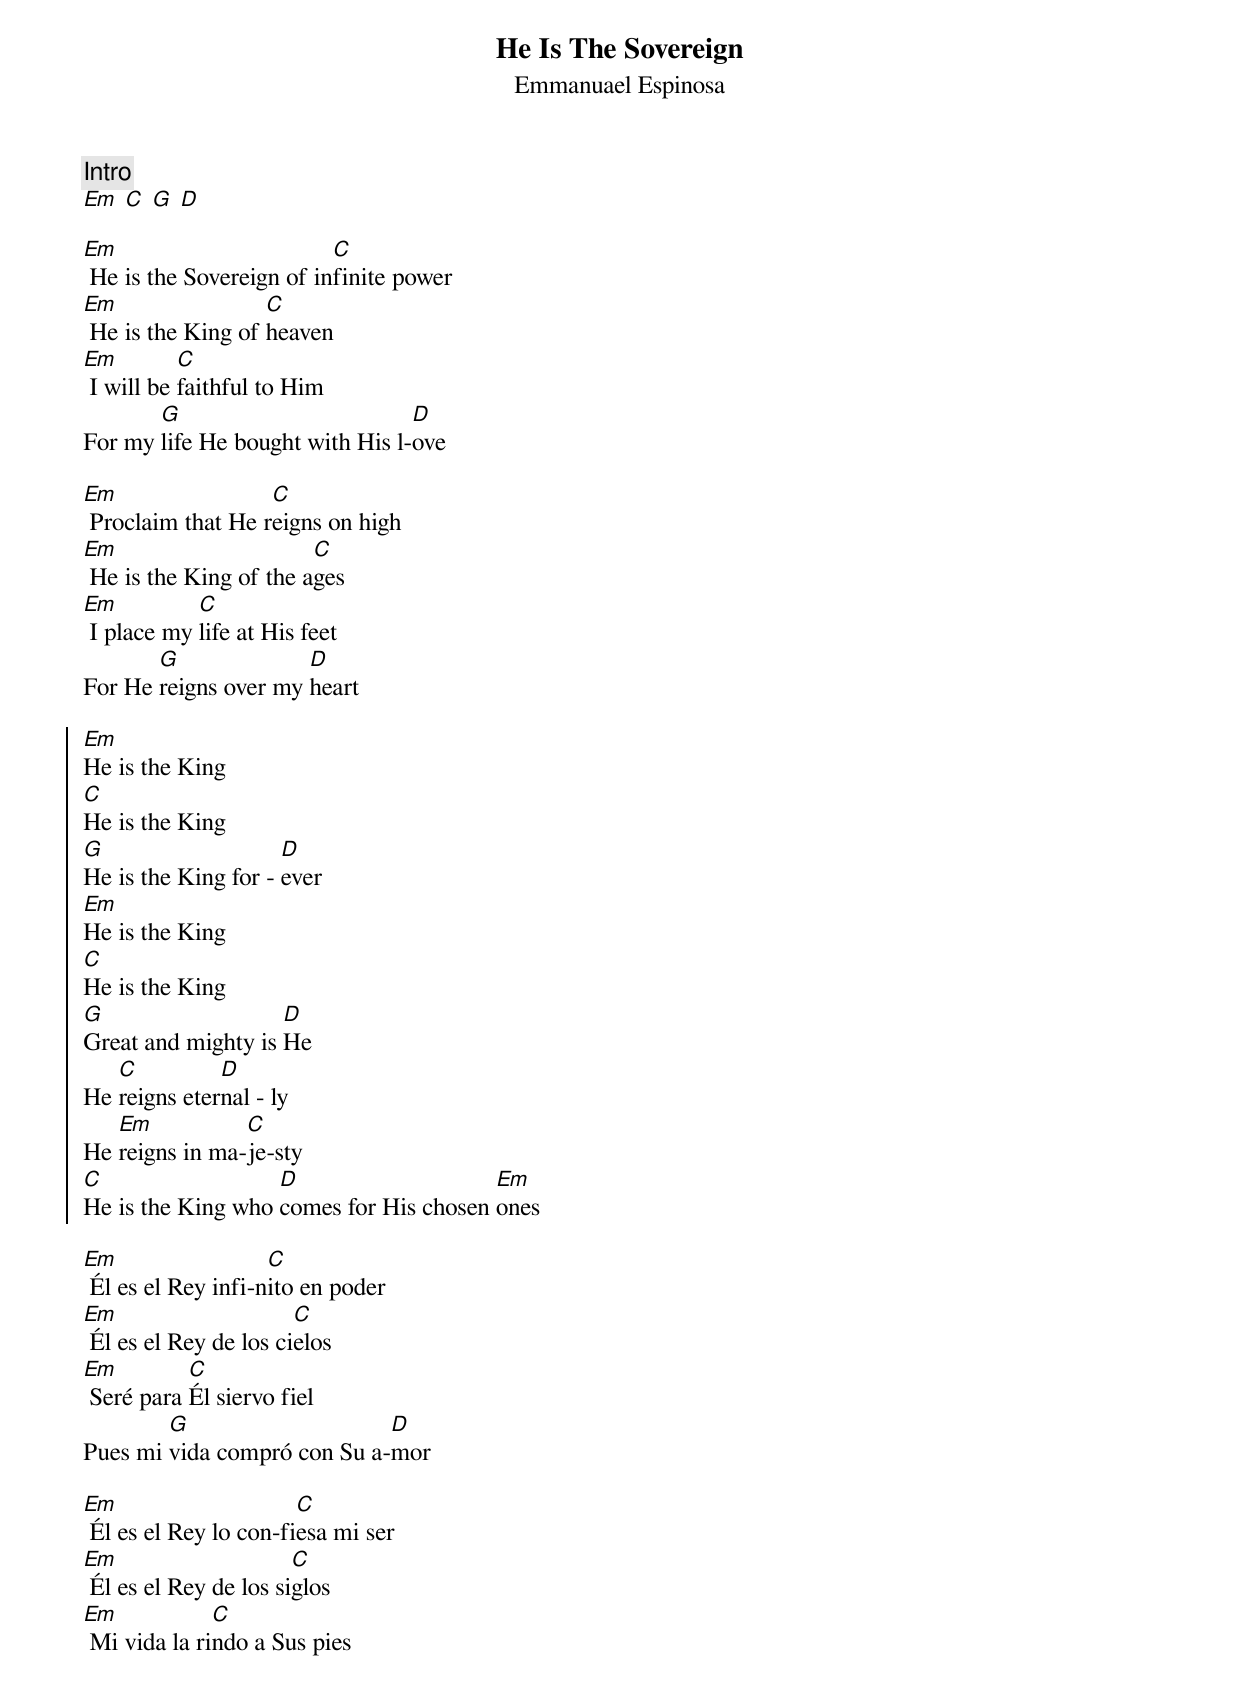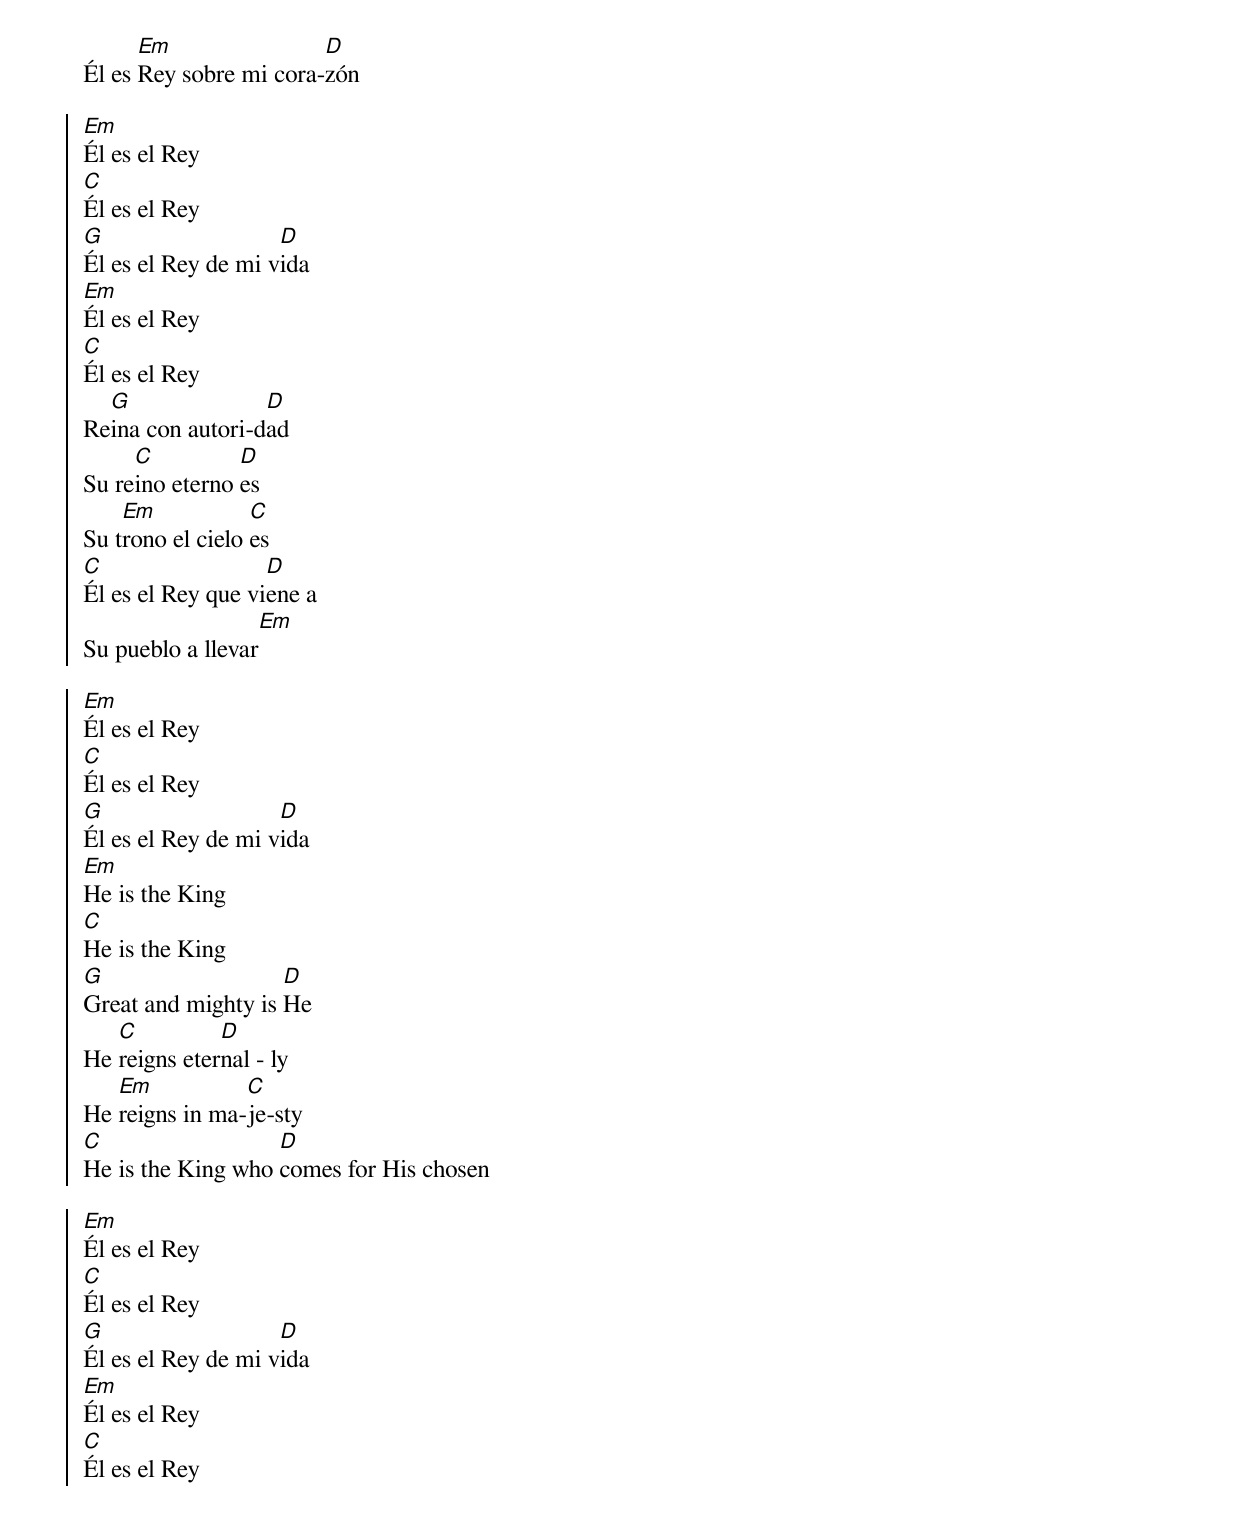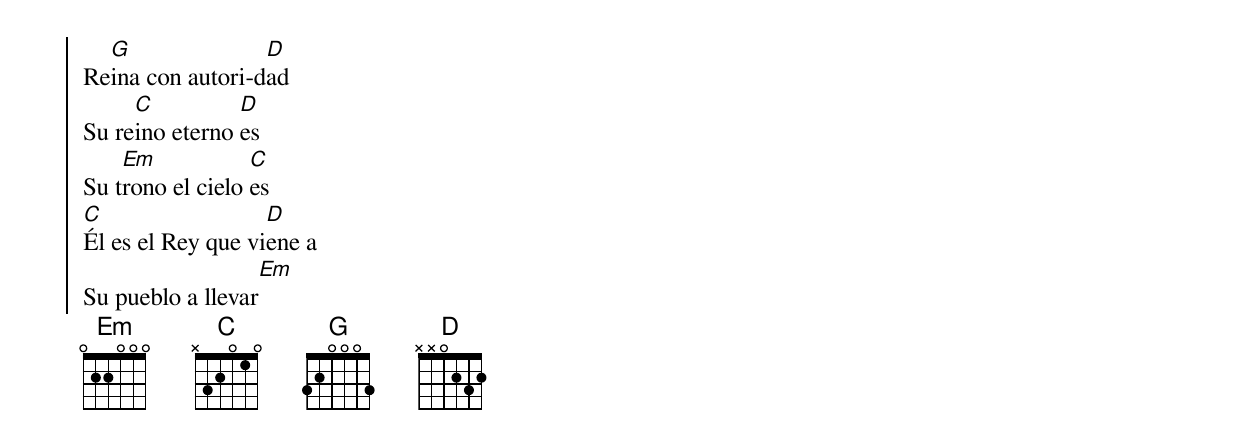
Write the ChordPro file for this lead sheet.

{title:He Is The Sovereign}
{subtitle:Emmanuael Espinosa}
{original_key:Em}
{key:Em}
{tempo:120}
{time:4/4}
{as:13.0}

{c:Intro}
[Em] [C] [G] [D]

[Em] He is the Sovereign of in[C]finite power
[Em] He is the King of [C]heaven
[Em] I will be [C]faithful to Him
For my [G]life He bought with His l-[D]ove

[Em] Proclaim that He r[C]eigns on high
[Em] He is the King of the a[C]ges
[Em] I place my [C]life at His feet
For He [G]reigns over my [D]heart

{soc}
[Em]He is the King
[C]He is the King
[G]He is the King for - [D]ever
[Em]He is the King
[C]He is the King
[G]Great and mighty is [D]He
He [C]reigns eter[D]nal - ly
He [Em]reigns in ma-[C]je-sty
[C]He is the King who [D]comes for His chosen [Em]ones
{eoc}

[Em] Él es el Rey infi-n[C]ito en poder
[Em] Él es el Rey de los ci[C]elos
[Em] Seré para [C]Él siervo fiel
Pues mi [G]vida compró con Su a-[D]mor

[Em] Él es el Rey lo con-fi[C]esa mi ser
[Em] Él es el Rey de los si[C]glos
[Em] Mi vida la ri[C]ndo a Sus pies
Él es [Em]Rey sobre mi cora-[D]zón

{soc}
[Em]Él es el Rey
[C]Él es el Rey
[G]Él es el Rey de mi v[D]ida
[Em]Él es el Rey
[C]Él es el Rey
Re[G]ina con autori-d[D]ad
Su re[C]ino eterno [D]es
Su t[Em]rono el cielo [C]es
[C]Él es el Rey que vi[D]ene a
Su pueblo a llevar[Em]
{eoc}

{soc}
[Em]Él es el Rey
[C]Él es el Rey
[G]Él es el Rey de mi v[D]ida
[Em]He is the King
[C]He is the King
[G]Great and mighty is [D]He
He [C]reigns eter[D]nal - ly
He [Em]reigns in ma-[C]je-sty
[C]He is the King who [D]comes for His chosen
{eoc}

{soc}
[Em]Él es el Rey
[C]Él es el Rey
[G]Él es el Rey de mi v[D]ida
[Em]Él es el Rey
[C]Él es el Rey
Re[G]ina con autori-d[D]ad
Su re[C]ino eterno [D]es
Su t[Em]rono el cielo [C]es
[C]Él es el Rey que vi[D]ene a
Su pueblo a llevar[Em]
{eoc}
